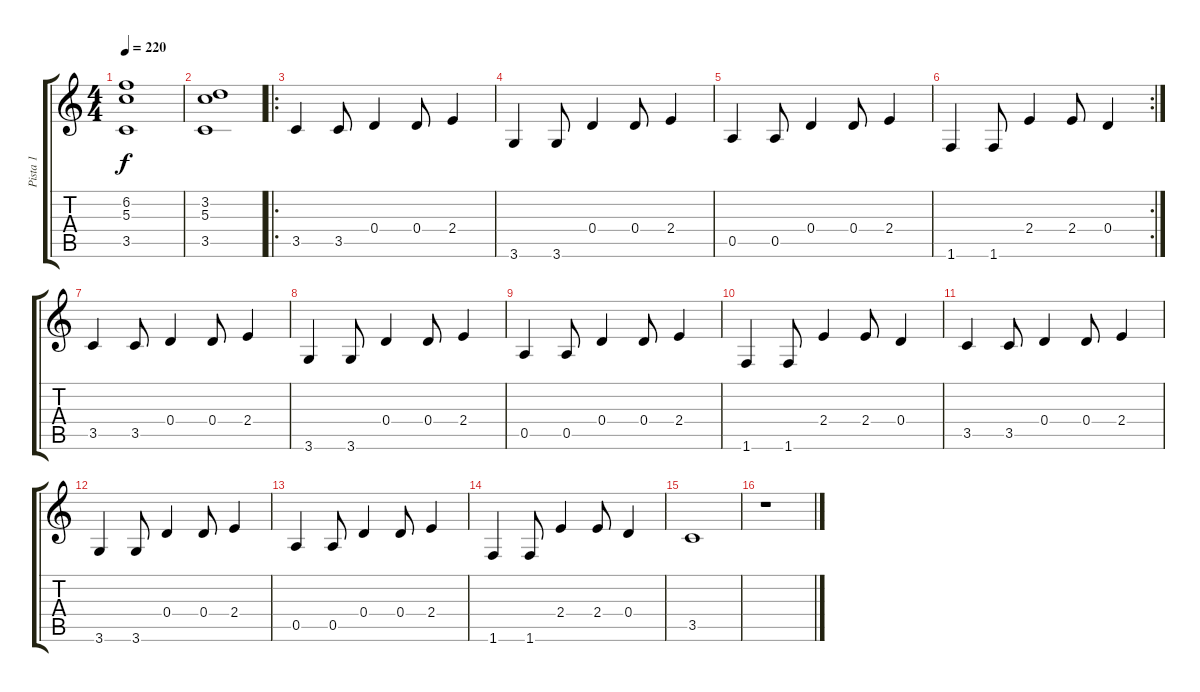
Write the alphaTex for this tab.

\track ("Pista 1" "Pista 1") {instrument overdrivenguitar}
\staff {score tabs}
\tuning (E4 B3 G3 D3 A2 E2) {hide}
\ts (4 4)
\tempo 220
\clef g2
\ks c
(6.2 5.3 3.5).1{dy f instrument voiceoohs} |
(3.2 5.3 3.5).1{instrument voiceoohs} |
\ro
3.5.4{instrument distortionguitar} 3.5.8 0.4.4 0.4.8 2.4.4 |
3.6.4 3.6.8 0.4.4 0.4.8 2.4.4 |
0.5.4 0.5.8 0.4.4 0.4.8 2.4.4 |
\rc 2
1.6.4 1.6.8 2.4.4 2.4.8 0.4.4 |
3.5.4{instrument distortionguitar} 3.5.8 0.4.4 0.4.8 2.4.4 |
3.6.4 3.6.8 0.4.4 0.4.8 2.4.4 |
0.5.4 0.5.8 0.4.4 0.4.8 2.4.4 |
1.6.4 1.6.8 2.4.4 2.4.8 0.4.4 |
3.5.4{instrument distortionguitar} 3.5.8 0.4.4 0.4.8 2.4.4 |
3.6.4 3.6.8 0.4.4 0.4.8 2.4.4 |
0.5.4 0.5.8 0.4.4 0.4.8 2.4.4 |
1.6.4 1.6.8 2.4.4 2.4.8 0.4.4 |
3.5.1 |
r.1
